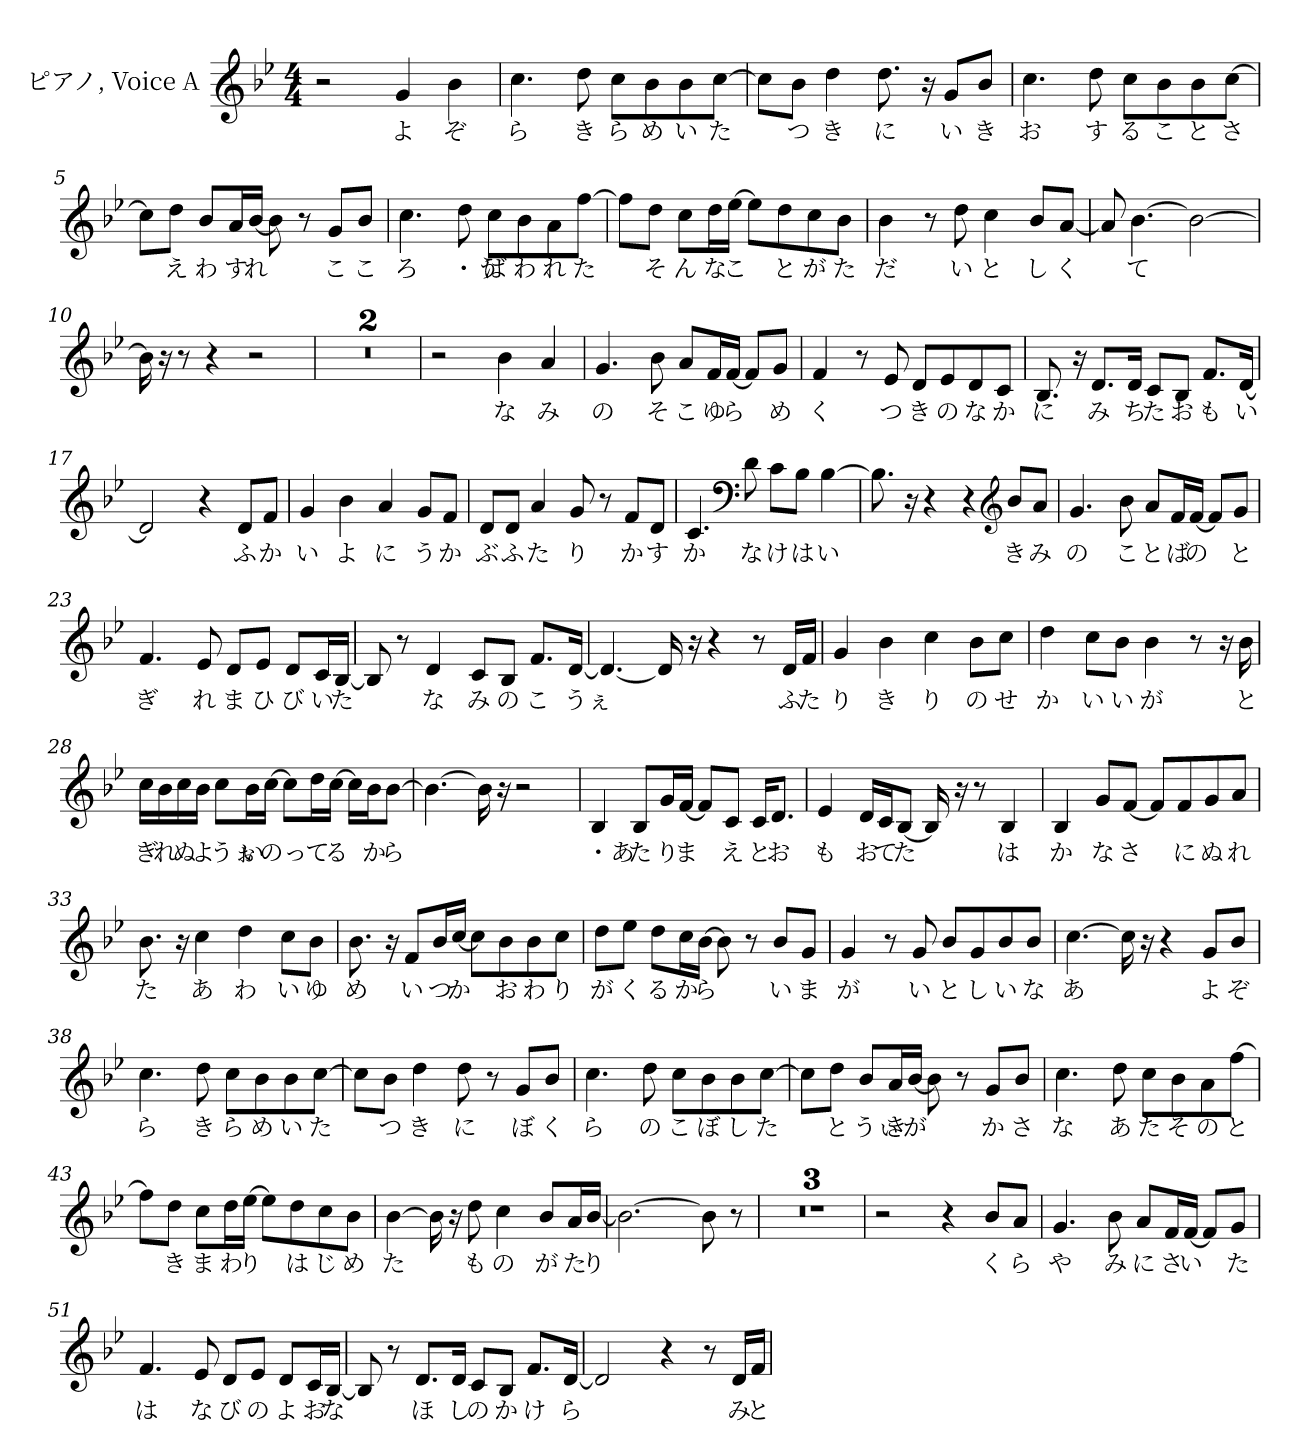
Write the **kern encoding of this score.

**kern	**text
*part1	*part1
*staff1	*staff1
*I"ピアノ, Voice A	*
*clefG2	*
*k[b-e-]	*
*M4/4	*
*MM90	*
=1	=1
2r	.
!	!LO:LY:b
4g/	よ
!	!LO:LY:b
4b-\	ぞ
=2	=2
!	!LO:LY:b
4.cc\	ら
!	!LO:LY:b
8dd\	き
!	!LO:LY:b
8cc\L	ら
!	!LO:LY:b
8b-\	め
!	!LO:LY:b
8b-\	い
!	!LO:LY:b
[8cc\J	た
=3	=3
8cc\L]	.
!	!LO:LY:b
8b-\J	つ
!	!LO:LY:b
4dd\	き
!	!LO:LY:b
8.dd\	に
16r	.
!	!LO:LY:b
8g/L	い
!	!LO:LY:b
8b-/J	き
=4	=4
!	!LO:LY:b
4.cc\	お
!	!LO:LY:b
8dd\	す
!	!LO:LY:b
8cc\L	る
!	!LO:LY:b
8b-\	こ
!	!LO:LY:b
8b-\	と
!	!LO:LY:b
[8cc\J	さ
=5	=5
8cc\L]	.
!	!LO:LY:b
8dd\J	え
!	!LO:LY:b
8b-/L	わ
!	!LO:LY:b
16a/L	す
!	!LO:LY:b
[16b-/JJ	れ
8b-\]	.
8r	.
!	!LO:LY:b
8g/L	こ
!	!LO:LY:b
8b-/J	こ
=6	=6
!	!LO:LY:b
4.cc\	ろ
!	!LO:LY:b
8dd\	・う
!	!LO:LY:b
8cc\L	ば
!	!LO:LY:b
8b-\	わ
!	!LO:LY:b
8a\	れ
!	!LO:LY:b
[8ff\J	た
!!LO:LB:g=z
=7	=7
8ff\L]	.
!	!LO:LY:b
8dd\J	そ
!	!LO:LY:b
8cc\L	ん
!	!LO:LY:b
16dd\L	な
!	!LO:LY:b
[16ee-\JJ	こ
8ee-\L]	.
!	!LO:LY:b
8dd\	と
!	!LO:LY:b
8cc\	が
!	!LO:LY:b
8b-\J	た
=8	=8
!	!LO:LY:b
4b-\	だ
8r	.
!	!LO:LY:b
8dd\	い
!	!LO:LY:b
4cc\	と
!	!LO:LY:b
8b-/L	し
!	!LO:LY:b
[8a/J	く
=9	=9
8a/]	.
!	!LO:LY:b
[4.b-\	て
2b-\_	.
=10	=10
16b-\]	.
16r	.
8r	.
4r	.
2r	.
=11	=11
1r	.
=12	=12
1r	.
=13	=13
2r	.
!	!LO:LY:b
4b-\	な
!	!LO:LY:b
4a/	み
=14	=14
!	!LO:LY:b
4.g/	の
!	!LO:LY:b
8b-\	そ
!	!LO:LY:b
8a/L	こ
!	!LO:LY:b
16f/L	ゆ
!	!LO:LY:b
[16f/JJ	ら
8f/L]	.
!	!LO:LY:b
8g/J	め
!!LO:LB:g=z
=15	=15
!	!LO:LY:b
4f/	く
8r	.
!	!LO:LY:b
8e-/	つ
!	!LO:LY:b
8d/L	き
!	!LO:LY:b
8e-/	の
!	!LO:LY:b
8d/	な
!	!LO:LY:b
8c/J	か
=16	=16
!	!LO:LY:b
8.B-/	に
16r	.
!	!LO:LY:b
8.d/L	み
!	!LO:LY:b
16d/Jk	ち
!	!LO:LY:b
8c/L	た
!	!LO:LY:b
8B-/J	お
!	!LO:LY:b
8.f/L	も
!	!LO:LY:b
[16d/Jk	い
=17	=17
2d/]	.
4r	.
!	!LO:LY:b
8d/L	ふ
!	!LO:LY:b
8f/J	か
=18	=18
!	!LO:LY:b
4g/	い
!	!LO:LY:b
4b-\	よ
!	!LO:LY:b
4a/	に
!	!LO:LY:b
8g/L	う
!	!LO:LY:b
8f/J	か
=19	=19
!	!LO:LY:b
8d/L	ぶ
!	!LO:LY:b
8d/J	ふ
!	!LO:LY:b
4a/	た
!	!LO:LY:b
8g/	り
8r	.
!	!LO:LY:b
8f/L	か
!	!LO:LY:b
8d/J	す
=20	=20
!	!LO:LY:b
4.c/	か
*clefF4	*
!	!LO:LY:b
8d\	な
!	!LO:LY:b
8c\L	け
!	!LO:LY:b
8B-\J	は
!	!LO:LY:b
[4B-\	い
!!LO:LB:g=z
=21	=21
8.B-\]	.
16r	.
4r	.
4r	.
*clefG2	*
!	!LO:LY:b
8b-/L	き
!	!LO:LY:b
8a/J	み
=22	=22
!	!LO:LY:b
4.g/	の
!	!LO:LY:b
8b-\	こ
!	!LO:LY:b
8a/L	と
!	!LO:LY:b
16f/L	ば
!	!LO:LY:b
[16f/JJ	の
8f/L]	.
!	!LO:LY:b
8g/J	と
=23	=23
!	!LO:LY:b
4.f/	ぎ
!	!LO:LY:b
8e-/	れ
!	!LO:LY:b
8d/L	ま
!	!LO:LY:b
8e-/J	ひ
!	!LO:LY:b
8d/L	び
!	!LO:LY:b
16c/L	い
!	!LO:LY:b
[16B-/JJ	た
=24	=24
8B-/]	.
8r	.
!	!LO:LY:b
4d/	な
!	!LO:LY:b
8c/L	み
!	!LO:LY:b
8B-/J	の
!	!LO:LY:b
8.f/L	こ
!	!LO:LY:b
[16d/Jk	うぇ
=25	=25
4.d/_	.
16d/]	.
16r	.
4r	.
8r	.
!	!LO:LY:b
16d/LL	ふ
!	!LO:LY:b
16f/JJ	た
!!LO:LB:g=z
=26	=26
!	!LO:LY:b
4g/	り
!	!LO:LY:b
4b-\	き
!	!LO:LY:b
4cc\	り
!	!LO:LY:b
8b-\L	の
!	!LO:LY:b
8cc\J	せ
=27	=27
!	!LO:LY:b
4dd\	か
!	!LO:LY:b
8cc\L	い
!	!LO:LY:b
8b-\J	い
!	!LO:LY:b
4b-\	が
8r	.
16r	.
!	!LO:LY:b
16b-\	と
=28	=28
!	!LO:LY:b
16cc\LL	ぎ
!	!LO:LY:b
16b-\	れ
!	!LO:LY:b
16cc\	ぬ
!	!LO:LY:b
16b-\JJ	よ
!	!LO:LY:b
8cc\L	うぉ
!	!LO:LY:b
16b-\L	い
!	!LO:LY:b
[16cc\JJ	のっ
8cc\L]	.
!	!LO:LY:b
16dd\L	て
!	!LO:LY:b
[16cc\JJ	る
16cc\LL]	.
!	!LO:LY:b
16b-\J	か
!	!LO:LY:b
[8b-\J	ら
=29	=29
4.b-\_	.
16b-\]	.
16r	.
2r	.
=30	=30
!	!LO:LY:b
4B-/	・あ
!	!LO:LY:b
8B-/L	た
!	!LO:LY:b
16g/L	り
!	!LO:LY:b
[16f/JJ	ま
8f/L]	.
!	!LO:LY:b
8c/J	え
!	!LO:LY:b
16c/KL	と
!	!LO:LY:b
8.d/J	お
!!LO:LB:g=z
=31	=31
!	!LO:LY:b
4e-/	も
!	!LO:LY:b
16d/LL	お
!	!LO:LY:b
16c/J	て
!	!LO:LY:b
[8B-/J	た
16B-/]	.
16r	.
8r	.
!	!LO:LY:b
4B-/	は
=32	=32
!	!LO:LY:b
4B-/	か
!	!LO:LY:b
8g/L	な
!	!LO:LY:b
[8f/J	さ
8f/L]	.
!	!LO:LY:b
8f/	に
!	!LO:LY:b
8g/	ぬ
!	!LO:LY:b
8a/J	れ
=33	=33
!	!LO:LY:b
8.b-\	た
16r	.
!	!LO:LY:b
4cc\	あ
!	!LO:LY:b
4dd\	わ
!	!LO:LY:b
8cc\L	い
!	!LO:LY:b
8b-\J	ゆ
=34	=34
!	!LO:LY:b
8.b-\	め
16r	.
!	!LO:LY:b
8f/L	い
!	!LO:LY:b
16b-/L	つ
!	!LO:LY:b
[16cc/JJ	か
8cc\L]	.
!	!LO:LY:b
8b-\	お
!	!LO:LY:b
8b-\	わ
!	!LO:LY:b
8cc\J	り
=35	=35
!	!LO:LY:b
8dd\L	が
!	!LO:LY:b
8ee-\J	く
!	!LO:LY:b
8dd\L	る
!	!LO:LY:b
16cc\L	か
!	!LO:LY:b
[16b-\JJ	ら
8b-\]	.
8r	.
!	!LO:LY:b
8b-/L	い
!	!LO:LY:b
8g/J	ま
!!LO:LB:g=z
=36	=36
!	!LO:LY:b
4g/	が
8r	.
!	!LO:LY:b
8g/	い
!	!LO:LY:b
8b-/L	と
!	!LO:LY:b
8g/	し
!	!LO:LY:b
8b-/	い
!	!LO:LY:b
8b-/J	な
=37	=37
!	!LO:LY:b
[4.cc\	あ
16cc\]	.
16r	.
4r	.
!	!LO:LY:b
8g/L	よ
!	!LO:LY:b
8b-/J	ぞ
=38	=38
!	!LO:LY:b
4.cc\	ら
!	!LO:LY:b
8dd\	き
!	!LO:LY:b
8cc\L	ら
!	!LO:LY:b
8b-\	め
!	!LO:LY:b
8b-\	い
!	!LO:LY:b
[8cc\J	た
=39	=39
8cc\L]	.
!	!LO:LY:b
8b-\J	つ
!	!LO:LY:b
4dd\	き
!	!LO:LY:b
8dd\	に
8r	.
!	!LO:LY:b
8g/L	ぼ
!	!LO:LY:b
8b-/J	く
=40	=40
!	!LO:LY:b
4.cc\	ら
!	!LO:LY:b
8dd\	の
!	!LO:LY:b
8cc\L	こ
!	!LO:LY:b
8b-\	ぼ
!	!LO:LY:b
8b-\	し
!	!LO:LY:b
[8cc\J	た
!!LO:LB:g=z
=41	=41
8cc\L]	.
!	!LO:LY:b
8dd\J	と
!	!LO:LY:b
8b-/L	うぃ
!	!LO:LY:b
16a/L	き
!	!LO:LY:b
[16b-/JJ	が
8b-\]	.
8r	.
!	!LO:LY:b
8g/L	か
!	!LO:LY:b
8b-/J	さ
=42	=42
!	!LO:LY:b
4.cc\	な
!	!LO:LY:b
8dd\	あ
!	!LO:LY:b
8cc\L	た
!	!LO:LY:b
8b-\	そ
!	!LO:LY:b
8a\	の
!	!LO:LY:b
[8ff\J	と
=43	=43
8ff\L]	.
!	!LO:LY:b
8dd\J	き
!	!LO:LY:b
8cc\L	ま
!	!LO:LY:b
16dd\L	わ
!	!LO:LY:b
[16ee-\JJ	り
8ee-\L]	.
!	!LO:LY:b
8dd\	は
!	!LO:LY:b
8cc\	じ
!	!LO:LY:b
8b-\J	め
=44	=44
!	!LO:LY:b
[4b-\	た
16b-\]	.
16r	.
!	!LO:LY:b
8dd\	も
!	!LO:LY:b
4cc\	の
!	!LO:LY:b
8b-/L	が
!	!LO:LY:b
16a/L	た
!	!LO:LY:b
[16b-/JJ	り
=45	=45
2.b-\_	.
8b-\]	.
8r	.
=46	=46
1r	.
=47	=47
1r	.
!!LO:LB:g=z
=48	=48
1r	.
=49	=49
2r	.
4r	.
!	!LO:LY:b
8b-/L	く
!	!LO:LY:b
8a/J	ら
=50	=50
!	!LO:LY:b
4.g/	や
!	!LO:LY:b
8b-\	み
!	!LO:LY:b
8a/L	に
!	!LO:LY:b
16f/L	さ
!	!LO:LY:b
[16f/JJ	い
8f/L]	.
!	!LO:LY:b
8g/J	た
=51	=51
!	!LO:LY:b
4.f/	は
!	!LO:LY:b
8e-/	な
!	!LO:LY:b
8d/L	び
!	!LO:LY:b
8e-/J	の
!	!LO:LY:b
8d/L	よ
!	!LO:LY:b
16c/L	お
!	!LO:LY:b
[16B-/JJ	な
=52	=52
8B-/]	.
8r	.
!	!LO:LY:b
8.d/L	ほ
!	!LO:LY:b
16d/Jk	し
!	!LO:LY:b
8c/L	の
!	!LO:LY:b
8B-/J	か
!	!LO:LY:b
8.f/L	け
!	!LO:LY:b
[16d/Jk	ら
=53	=53
2d/]	.
4r	.
8r	.
!	!LO:LY:b
16d/LL	み
!	!LO:LY:b
16f/JJ	と
=	=
*-	*-
